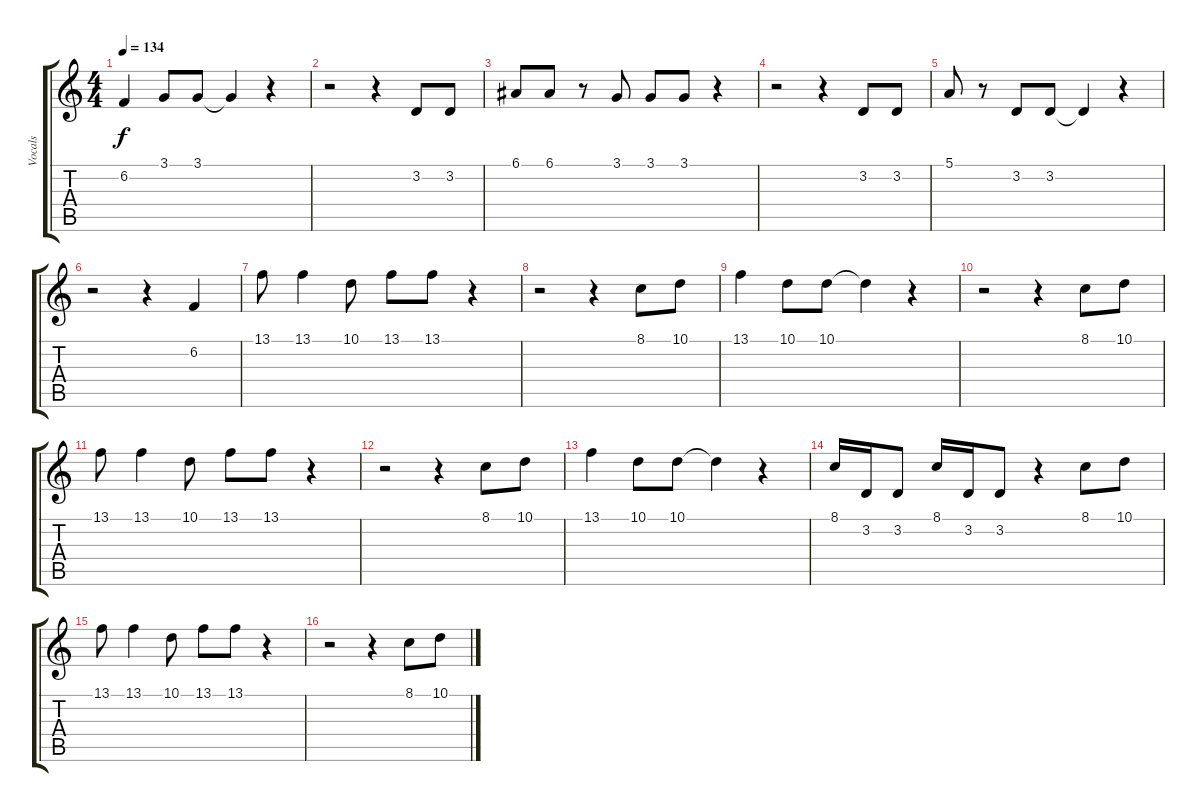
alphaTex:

\track ("Vocals" "Vocals") {instrument accordion}
\staff {score tabs}
\tuning (E4 B3 G3 D3 A2 E2) {hide}
\ts (4 4)
\tempo 134
\clef g2
\ks c
6.2.4{dy f} 3.1.8 3.1.8 3.1{t}.4 r.4 |
r.2 r.4 3.2.8 3.2.8 |
6.1.8 6.1.8 r.8 3.1.8 3.1.8 3.1.8 r.4 |
r.2 r.4 3.2.8 3.2.8 |
5.1.8 r.8 3.2.8 3.2.8 3.2{t}.4 r.4 |
r.2 r.4 6.2.4 |
13.1.8 13.1.4 10.1.8 13.1.8 13.1.8 r.4 |
r.2 r.4 8.1.8 10.1.8 |
13.1.4 10.1.8 10.1.8 10.1{t}.4 r.4 |
r.2 r.4 8.1.8 10.1.8 |
13.1.8 13.1.4 10.1.8 13.1.8 13.1.8 r.4 |
r.2 r.4 8.1.8 10.1.8 |
13.1.4 10.1.8 10.1.8 10.1{t}.4 r.4 |
8.1.16 3.2.16 3.2.8 8.1.16 3.2.16 3.2.8 r.4 8.1.8 10.1.8 |
13.1.8 13.1.4 10.1.8 13.1.8 13.1.8 r.4 |
r.2 r.4 8.1.8 10.1.8
